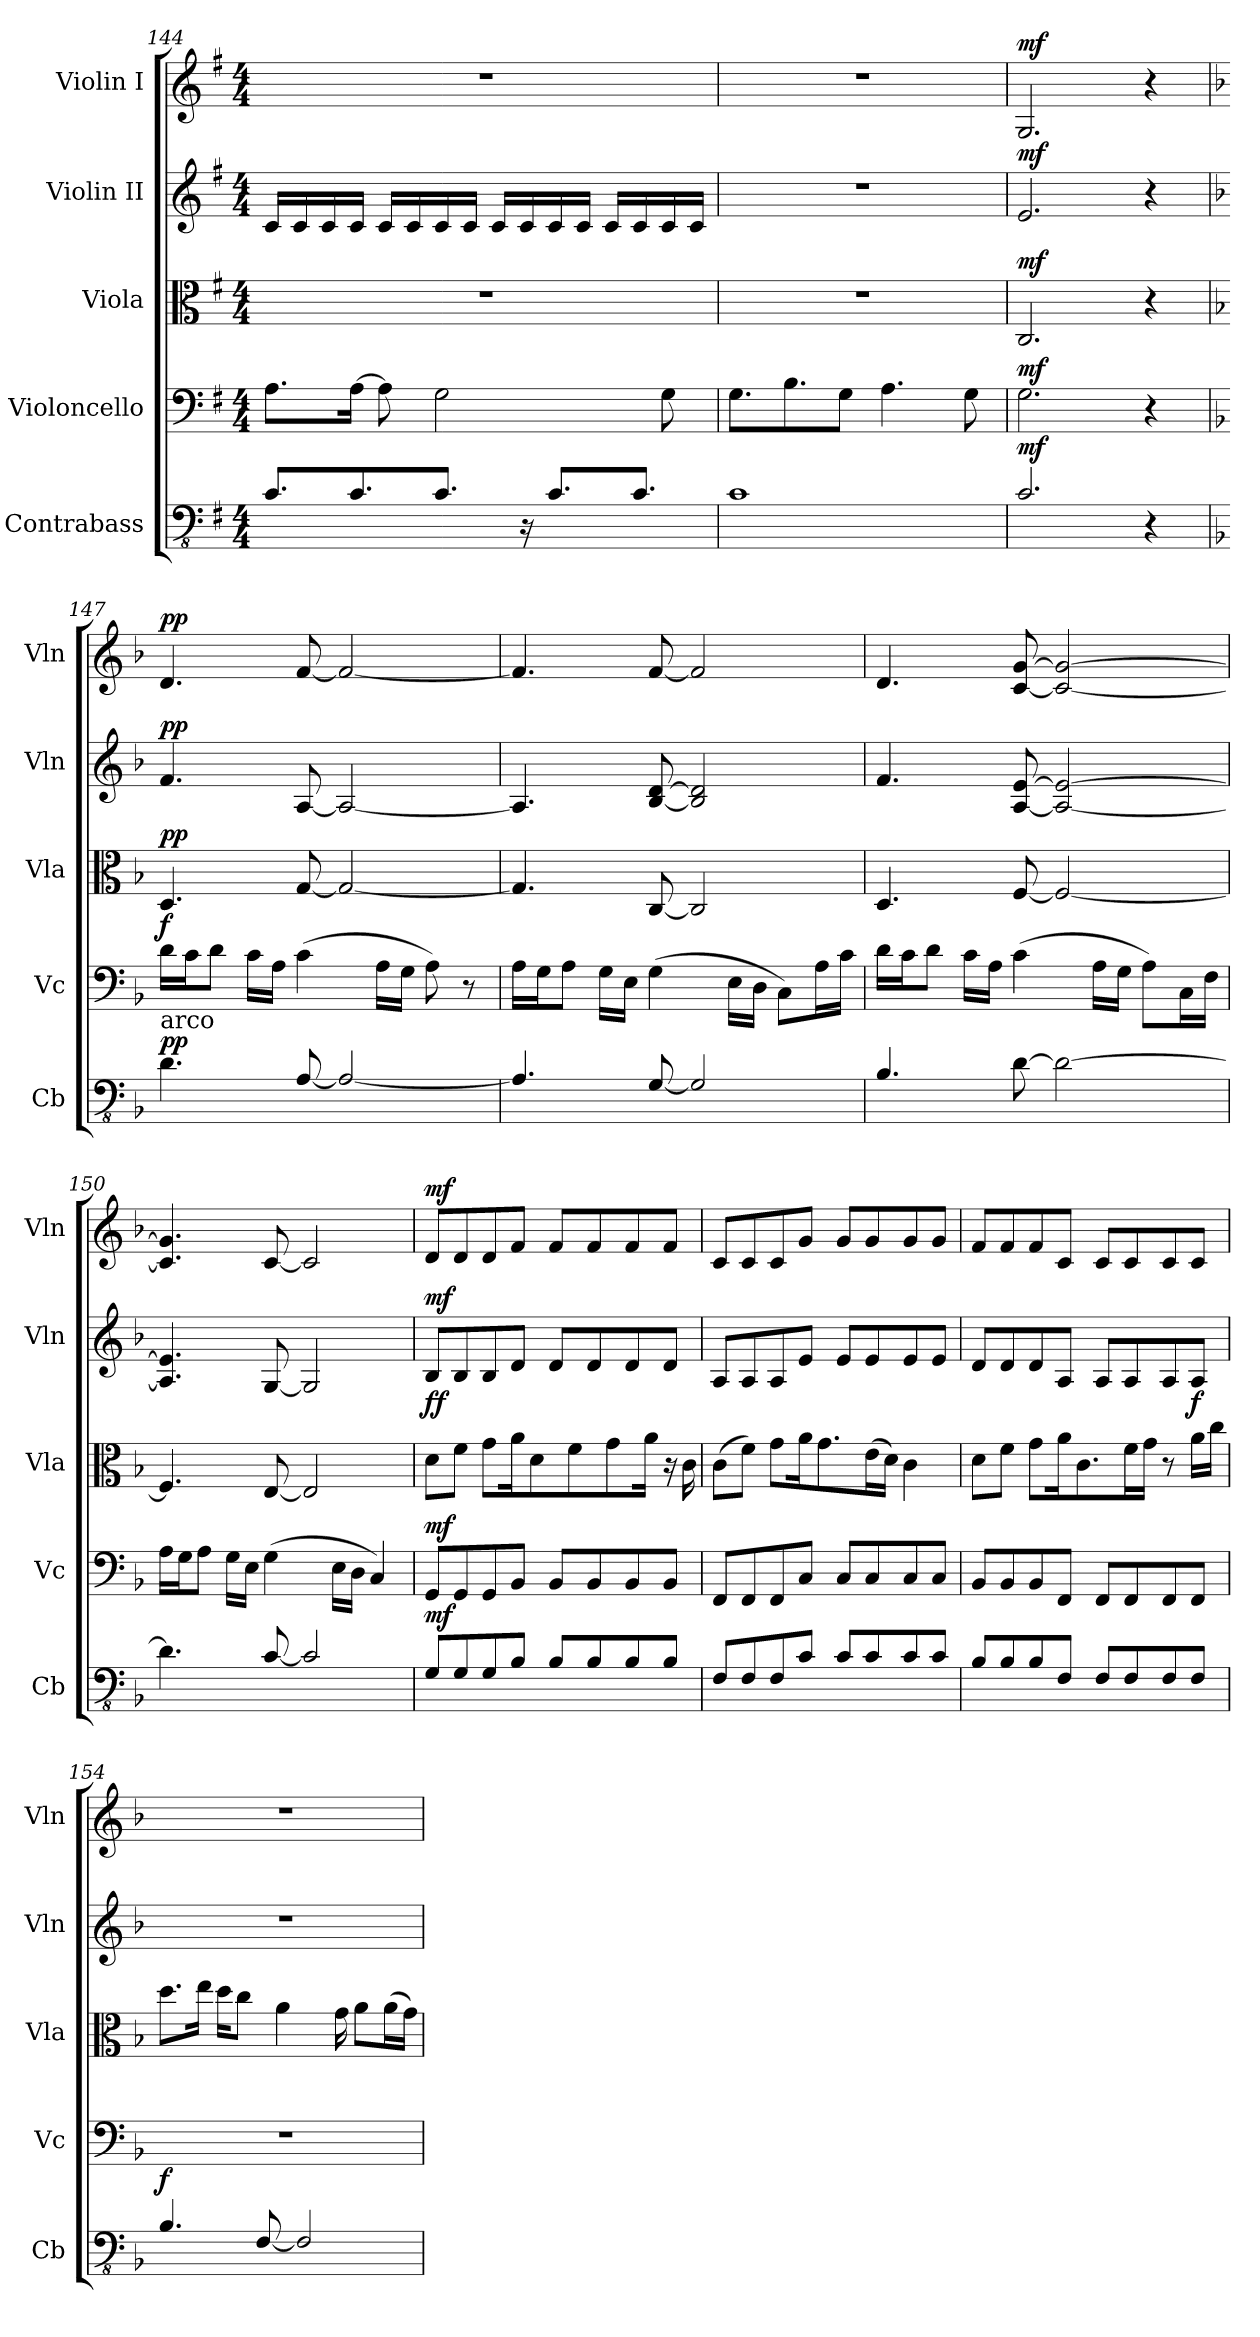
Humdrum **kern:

**kern	**dynam	**kern	**dynam	**kern	**dynam	**kern	**dynam	**kern	**dynam
*part5	*part5	*part4	*part4	*part3	*part3	*part2	*part2	*part1	*part1
*staff5	*staff5	*staff4	*staff4	*staff3	*staff3	*staff2	*staff2	*staff1	*staff1
*I"Contrabass	*	*I"Violoncello	*	*I"Viola	*	*I"Violin II	*	*I"Violin I	*
*I'Cb	*	*I'Vc	*	*I'Vla	*	*I'Vln	*	*I'Vln	*
*clefFv4	*	*clefF4	*	*clefC3	*	*clefG2	*	*clefG2	*
*ITrd7c12	*	*	*	*	*	*	*	*	*
*k[f#]	*	*k[f#]	*	*k[f#]	*	*k[f#]	*	*k[f#]	*
*M4/4	*	*M4/4	*	*M4/4	*	*M4/4	*	*M4/4	*
=144	=144	=144	=144	=144	=144	=144	=144	=144	=144
8.CC/L	.	8.A\L	.	1r	.	16c/LL	.	1r	.
.	.	.	.	.	.	16c/	.	.	.
.	.	.	.	.	.	16c/	.	.	.
8.CC/	.	[16A\Jk	.	.	.	16c/JJ	.	.	.
.	.	8A\]	.	.	.	16c/LL	.	.	.
.	.	.	.	.	.	16c/	.	.	.
8.CC/J	.	2G\	.	.	.	16c/	.	.	.
.	.	.	.	.	.	16c/JJ	.	.	.
.	.	.	.	.	.	16c/LL	.	.	.
16r	.	.	.	.	.	16c/	.	.	.
8.CC/L	.	.	.	.	.	16c/	.	.	.
.	.	.	.	.	.	16c/JJ	.	.	.
.	.	.	.	.	.	16c/LL	.	.	.
8.CC/J	.	.	.	.	.	16c/	.	.	.
.	.	8G\	.	.	.	16c/	.	.	.
.	.	.	.	.	.	16c/JJ	.	.	.
!!LO:PB:g=z
=145	=145	=145	=145	=145	=145	=145	=145	=145	=145
1CC	.	8.G\L	.	1r	.	1r	.	1r	.
.	.	8.B\	.	.	.	.	.	.	.
.	.	8G\J	.	.	.	.	.	.	.
.	.	4.A\	.	.	.	.	.	.	.
.	.	8G\	.	.	.	.	.	.	.
=146	=146	=146	=146	=146	=146	=146	=146	=146	=146
!	!LO:DY:a	!	!LO:DY:a	!	!LO:DY:a	!	!LO:DY:a	!	!LO:DY:a
2.CC/	mf	2.G\	mf	2.C/	mf	2.e/	mf	2.G/	mf
4r	.	4r	.	4r	.	4r	.	4r	.
=147	=147	=147	=147	=147	=147	=147	=147	=147	=147
*k[b-]	*	*k[b-]	*	*k[b-]	*	*k[b-]	*	*k[b-]	*
*	*	*	*	*	*	*	*	*MM70	*
!LO:TX:a:t=arco	!	!	!	!	!	!	!	!	!
!	!LO:DY:a	!	!LO:DY:a	!	!LO:DY:a	!	!LO:DY:a	!	!LO:DY:a
4.DD\	pp	16d\LL	f	4.D/	pp	4.f/	pp	4.d/	pp
.	.	16c\J	.	.	.	.	.	.	.
.	.	8d\J	.	.	.	.	.	.	.
.	.	16c\LL	.	.	.	.	.	.	.
.	.	16A\JJ	.	.	.	.	.	.	.
[8AAA/	.	(4c\	.	[8G/	.	[8A/	.	[8f/	.
2AAA/_	.	.	.	2G/_	.	2A/_	.	2f/_	.
.	.	16A\LL	.	.	.	.	.	.	.
.	.	16G\JJ	.	.	.	.	.	.	.
.	.	8A\)	.	.	.	.	.	.	.
.	.	8r	.	.	.	.	.	.	.
=148	=148	=148	=148	=148	=148	=148	=148	=148	=148
4.AAA/]	.	16A\LL	.	4.G/]	.	4.A/]	.	4.f/]	.
.	.	16G\J	.	.	.	.	.	.	.
.	.	8A\J	.	.	.	.	.	.	.
.	.	16G\LL	.	.	.	.	.	.	.
.	.	16E\JJ	.	.	.	.	.	.	.
[8GGG/	.	(4G\	.	[8C/	.	[8B-/ [8d/	.	[8f/	.
2GGG/]	.	.	.	2C/]	.	2B-/] 2d/]	.	2f/]	.
.	.	16E\LL	.	.	.	.	.	.	.
.	.	16D\JJ	.	.	.	.	.	.	.
.	.	8C\L)	.	.	.	.	.	.	.
.	.	16A\L	.	.	.	.	.	.	.
.	.	16c\JJ	.	.	.	.	.	.	.
!!LO:LB:g=z
=149	=149	=149	=149	=149	=149	=149	=149	=149	=149
4.BBB-/	.	16d\LL	.	4.D/	.	4.f/	.	4.d/	.
.	.	16c\J	.	.	.	.	.	.	.
.	.	8d\J	.	.	.	.	.	.	.
.	.	16c\LL	.	.	.	.	.	.	.
.	.	16A\JJ	.	.	.	.	.	.	.
[8DD\	.	(4c\	.	[8F/	.	[8A/ [8e/	.	[8c/ [8g/	.
2DD\_	.	.	.	2F/_	.	2A/_ 2e/_	.	2c/_ 2g/_	.
.	.	16A\LL	.	.	.	.	.	.	.
.	.	16G\JJ	.	.	.	.	.	.	.
.	.	8A\L)	.	.	.	.	.	.	.
.	.	16C\L	.	.	.	.	.	.	.
.	.	16F\JJ	.	.	.	.	.	.	.
=150	=150	=150	=150	=150	=150	=150	=150	=150	=150
4.DD\]	.	16A\LL	.	4.F/]	.	4.A/] 4.e/]	.	4.c/] 4.g/]	.
.	.	16G\J	.	.	.	.	.	.	.
.	.	8A\J	.	.	.	.	.	.	.
.	.	16G\LL	.	.	.	.	.	.	.
.	.	16E\JJ	.	.	.	.	.	.	.
[8CC/	.	(4G\	.	[8E/	.	[8G/	.	[8c/	.
2CC/]	.	.	.	2E/]	.	2G/]	.	2c/]	.
.	.	16E\LL	.	.	.	.	.	.	.
.	.	16D\JJ	.	.	.	.	.	.	.
.	.	4C/)	.	.	.	.	.	.	.
=151	=151	=151	=151	=151	=151	=151	=151	=151	=151
!	!LO:DY:a	!	!LO:DY:a	!	!LO:DY:a	!	!LO:DY:a	!	!LO:DY:a
8GGG/L	mf	8GG/L	mf	8d\L	ff	8B-/L	mf	8d/L	mf
8GGG/	.	8GG/	.	8f\J	.	8B-/	.	8d/	.
8GGG/	.	8GG/	.	8g\L	.	8B-/	.	8d/	.
8BBB-/J	.	8BB-/J	.	16a\K	.	8d/J	.	8f/J	.
.	.	.	.	8d\	.	.	.	.	.
8BBB-/L	.	8BB-/L	.	.	.	8d/L	.	8f/L	.
.	.	.	.	8f\	.	.	.	.	.
8BBB-/	.	8BB-/	.	.	.	8d/	.	8f/	.
.	.	.	.	8g\	.	.	.	.	.
8BBB-/	.	8BB-/	.	.	.	8d/	.	8f/	.
.	.	.	.	16a\Jk	.	.	.	.	.
8BBB-/J	.	8BB-/J	.	16r	.	8d/J	.	8f/J	.
.	.	.	.	16c\	.	.	.	.	.
=152	=152	=152	=152	=152	=152	=152	=152	=152	=152
8FFF/L	.	8FF/L	.	(8c\L	.	8A/L	.	8c/L	.
8FFF/	.	8FF/	.	8f\J)	.	8A/	.	8c/	.
8FFF/	.	8FF/	.	8g\L	.	8A/	.	8c/	.
8CC/J	.	8C/J	.	16a\K	.	8e/J	.	8g/J	.
.	.	.	.	8.g\	.	.	.	.	.
8CC/L	.	8C/L	.	.	.	8e/L	.	8g/L	.
8CC/	.	8C/	.	(16e\L	.	8e/	.	8g/	.
.	.	.	.	16d\JJ)	.	.	.	.	.
8CC/	.	8C/	.	4c\	.	8e/	.	8g/	.
8CC/J	.	8C/J	.	.	.	8e/J	.	8g/J	.
!!LO:PB:g=z
=153	=153	=153	=153	=153	=153	=153	=153	=153	=153
8BBB-/L	.	8BB-/L	.	8d\L	.	8d/L	.	8f/L	.
8BBB-/	.	8BB-/	.	8f\J	.	8d/	.	8f/	.
8BBB-/	.	8BB-/	.	8g\L	.	8d/	.	8f/	.
8FFF/J	.	8FF/J	.	16a\K	.	8A/J	.	8c/J	.
.	.	.	.	8.c\	.	.	.	.	.
8FFF/L	.	8FF/L	.	.	.	8A/L	.	8c/L	.
8FFF/	.	8FF/	.	16f\L	.	8A/	.	8c/	.
.	.	.	.	16g\JJ	.	.	.	.	.
8FFF/	.	8FF/	.	8r	.	8A/	.	8c/	.
!	!	!	!	!	!LO:DY:a	!	!	!	!
8FFF/J	.	8FF/J	.	16a\LL	f	8A/J	.	8c/J	.
.	.	.	.	16cc\JJ	.	.	.	.	.
=154	=154	=154	=154	=154	=154	=154	=154	=154	=154
!	!LO:DY:a	!	!	!	!	!	!	!	!
4.BBB-/	f	1r	.	8.dd\L	.	1r	.	1r	.
.	.	.	.	16ee\Jk	.	.	.	.	.
.	.	.	.	16dd\KL	.	.	.	.	.
.	.	.	.	8cc\J	.	.	.	.	.
[8FFF/	.	.	.	.	.	.	.	.	.
.	.	.	.	4a\	.	.	.	.	.
2FFF/]	.	.	.	.	.	.	.	.	.
.	.	.	.	16g\	.	.	.	.	.
.	.	.	.	8a\L	.	.	.	.	.
.	.	.	.	(16a\L	.	.	.	.	.
.	.	.	.	16g\JJ)	.	.	.	.	.
=	=	=	=	=	=	=	=	=	=
*-	*-	*-	*-	*-	*-	*-	*-	*-	*-
